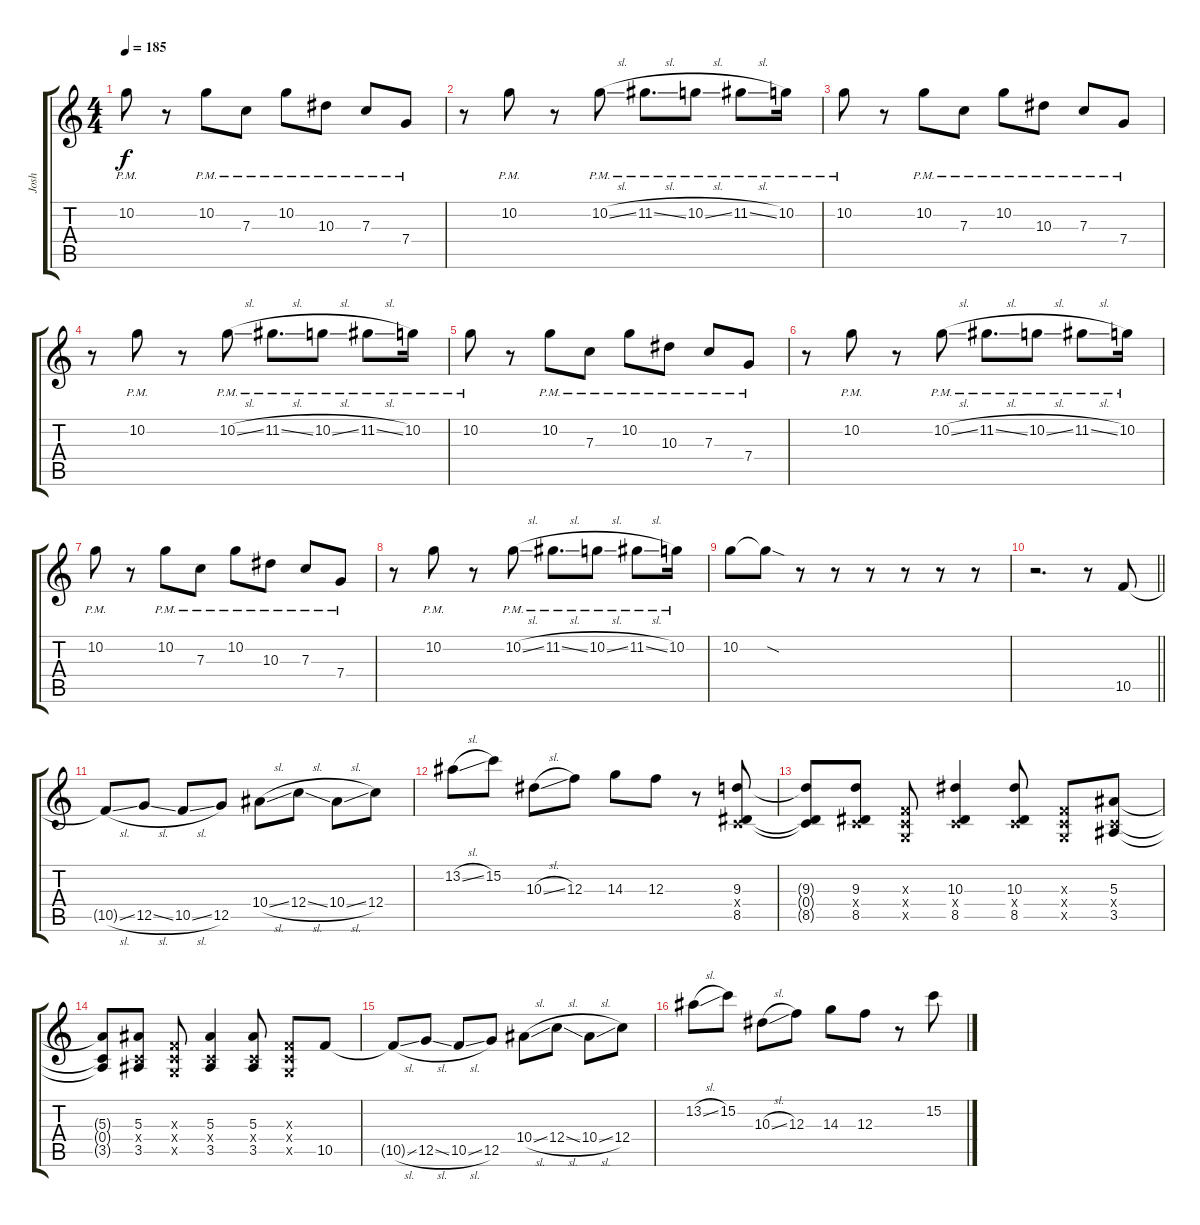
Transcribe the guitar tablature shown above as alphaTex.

\track ("Josh" "Josh") {instrument distortionguitar}
\staff {score tabs}
\tuning (D4 A3 F3 C3 G2 C2) {hide}
\ts (4 4)
\tempo 185
\clef g2
\ks c
10.2{pm}.8{dy f} r.8 10.2{pm}.8 7.3{pm}.8 10.2{pm}.8 10.3{pm}.8 7.3{pm}.8 7.4{pm}.8 |
r.8 10.2{pm}.8 r.8 10.2{sl pm}.8 11.2{sl pm}.8{d} 10.2{sl pm}.8 11.2{sl pm}.8 10.2{pm}.16 |
10.2{pm}.8 r.8 10.2{pm}.8 7.3{pm}.8 10.2{pm}.8 10.3{pm}.8 7.3{pm}.8 7.4{pm}.8 |
r.8 10.2{pm}.8 r.8 10.2{sl pm}.8 11.2{sl pm}.8{d} 10.2{sl pm}.8 11.2{sl pm}.8 10.2{pm}.16 |
10.2{pm}.8 r.8 10.2{pm}.8 7.3{pm}.8 10.2{pm}.8 10.3{pm}.8 7.3{pm}.8 7.4{pm}.8 |
r.8 10.2{pm}.8 r.8 10.2{sl pm}.8 11.2{sl pm}.8{d} 10.2{sl pm}.8 11.2{sl pm}.8 10.2{pm}.16 |
10.2{pm}.8 r.8 10.2{pm}.8 7.3{pm}.8 10.2{pm}.8 10.3{pm}.8 7.3{pm}.8 7.4{pm}.8 |
r.8 10.2{pm}.8 r.8 10.2{sl pm}.8 11.2{sl pm}.8{d} 10.2{sl pm}.8 11.2{sl pm}.8 10.2{pm}.16 |
10.2.8 10.2{sod t}.8 r.8 r.8 r.8 r.8 r.8 r.8 |
\barLineRight lightlight
r.2{d} r.8 10.5.8 |
\section ("" "")
10.5{sl t}.8 12.5{sl}.8 10.5{sl}.8 12.5.8 10.4{sl}.8 12.4{sl}.8 10.4{sl}.8 12.4.8 |
13.2{sl}.8 15.2.8 10.3{sl}.8 12.3.8 14.3.8 12.3.8 r.8 (9.3 0.4{x} 8.5).8 |
(9.3{t} 0.4{t} 8.5{t}).8 (9.3 0.4{x} 8.5).8 (0.3{x} 0.4{x} 0.5{x}).8 (10.3 0.4{x} 8.5).4 (10.3 0.4{x} 8.5).8 (0.3{x} 0.4{x} 0.5{x}).8 (5.3 0.4{x} 3.5).8 |
(5.3{t} 0.4{t} 3.5{t}).8 (5.3 0.4{x} 3.5).8 (0.3{x} 0.4{x} 0.5{x}).8 (5.3 0.4{x} 3.5).4 (5.3 0.4{x} 3.5).8 (0.3{x} 0.4{x} 0.5{x}).8 10.5.8 |
10.5{sl t}.8 12.5{sl}.8 10.5{sl}.8 12.5.8 10.4{sl}.8 12.4{sl}.8 10.4{sl}.8 12.4.8 |
13.2{sl}.8 15.2.8 10.3{sl}.8 12.3.8 14.3.8 12.3.8 r.8 15.2.8
